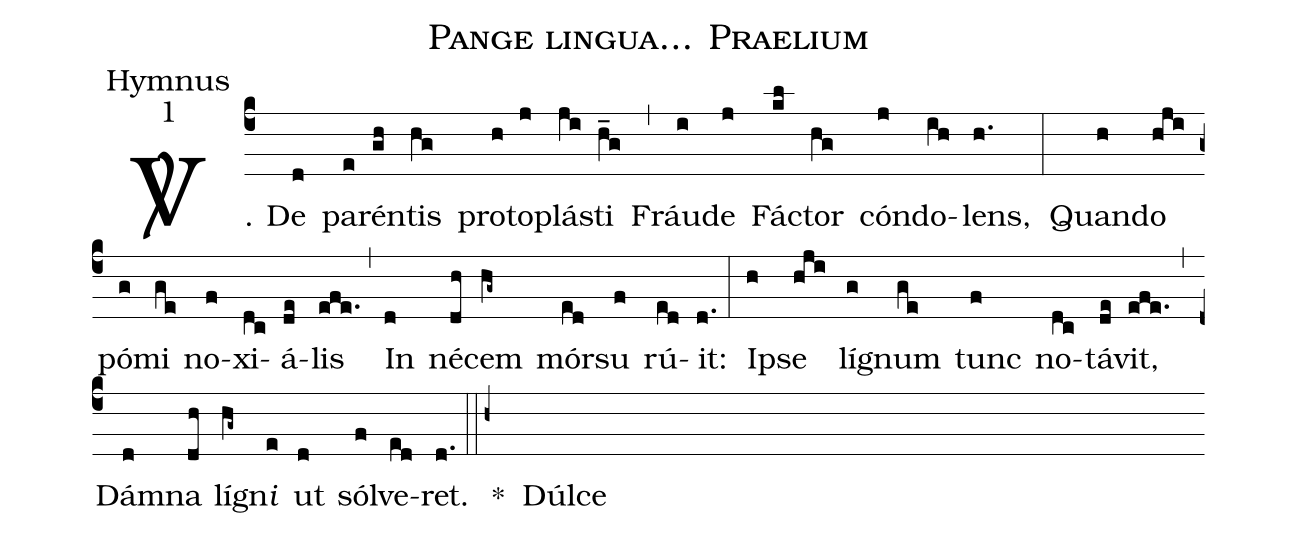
name:Pange lingua... Praelium;
office-part:Hymnus;
mode:1;
nabc-lines:1;
%%
(c4) <sp>V/</sp>. De(d) pa(e)rén(gh)tis(hg) pro(h)to(j)plá(ji)sti(h_g) (,)
Fráu(i)de(j) Fá(kl)ctor(hg) cón(j)do(ih)lens,(h.) (:)
Quan(h)do(hji) pó(g)mi(ge) no(f)xi(dc)á(de)lis(efe.) (,)
In(d) né(dh)cem(hg~) mór(ed)su(f) rú(ed)it:(d.) (:)
I(h)pse(hji) lí(g)gnum(ge) tunc(f) no(dc)tá(de)vit,(efe.) (,)
Dá(d)mna(dh) lí(hg~)gn<i>i</i>(e) ut(d) sól(f)ve(ed)ret.(d.) (::h+) *() ()Dúlce()
